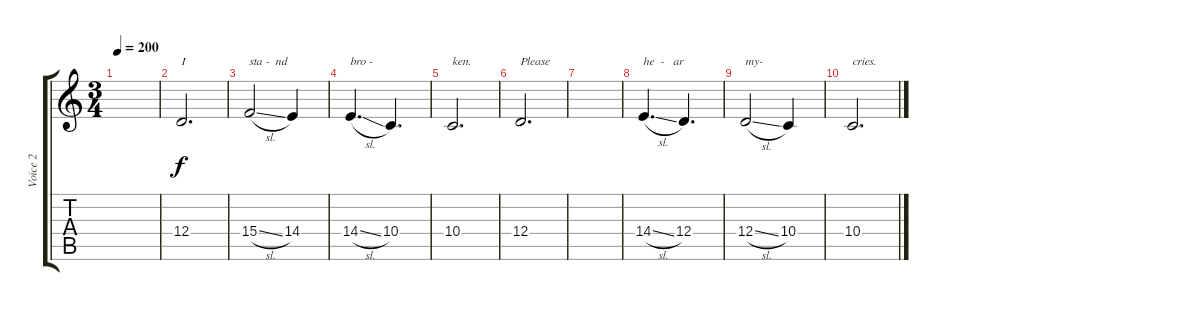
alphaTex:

\track ("Voice 2" "Voice 2") {instrument oboe}
\staff {score tabs}
\tuning (E4 B3 G3 D3 A2 D2) {hide}
\ts (3 4)
\tempo 200
\clef g2
\ks c
|
12.4.2{d txt "I"} |
15.4{sl}.2{txt "sta -  nd"} 14.4.4 |
14.4{sl}.4{d txt "bro -"} 10.4.4{d} |
10.4.2{d txt "ken."} |
12.4.2{d txt "Please"} |
|
14.4{sl}.4{d txt "he  -   ar"} 12.4.4{d} |
12.4{sl}.2{txt "my-"} 10.4.4 |
10.4.2{d txt "cries."}
